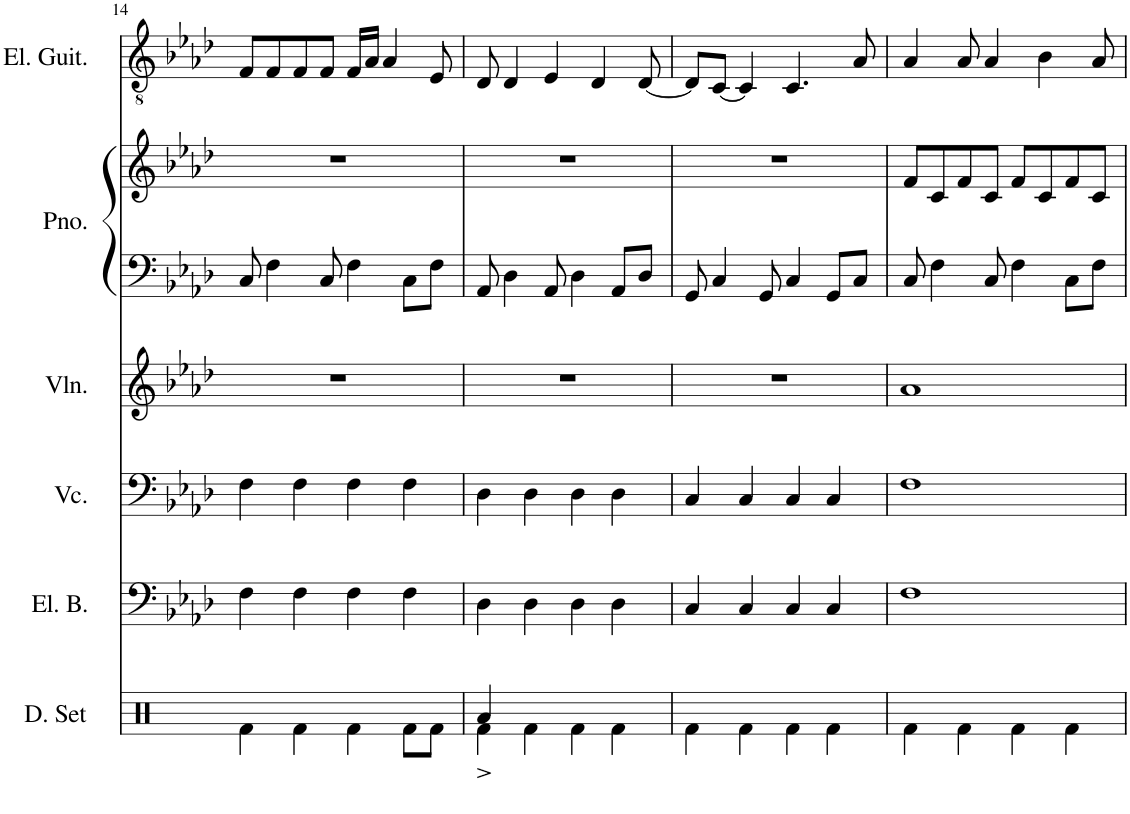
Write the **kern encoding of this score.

**kern	**kern	**kern	**kern	**kern	**kern	**kern
*part6	*part5	*part4	*part3	*part2	*part2	*part1
*staff7	*staff6	*staff5	*staff4	*staff3	*staff2	*staff1
*I"Drumset	*I"Electric Bass	*I"Violoncello	*I"Violin	*I"Piano	*	*I"Electric Guitar
*I'D. Set	*I'El. B.	*I'Vc.	*I'Vln.	*I'Pno.	*	*I'El. Guit.
!!LO:PB:g=z
*clefX	*clefF4	*clefF4	*clefG2	*clefF4	*clefG2	*clefGv2
*	*Trd7c12	*	*	*	*	*
*k[]	*k[b-e-a-d-]	*k[b-e-a-d-]	*k[b-e-a-d-]	*k[b-e-a-d-]	*k[b-e-a-d-]	*k[b-e-a-d-]
*M4/4	*M4/4	*M4/4	*M4/4	*M4/4	*M4/4	*M4/4
=14	=14	=14	=14	=14	=14	=14
*^	*	*	*	*	*	*
1ryy	4Rf\	4F\	4F\	1r	8C/	1r	8F/L
.	.	.	.	.	4F\	.	8F/
.	4Rf\	4F\	4F\	.	.	.	8F/
.	.	.	.	.	8C/	.	8F/J
.	4Rf\	4F\	4F\	.	4F\	.	16F/LL
.	.	.	.	.	.	.	16A-/JJ
.	.	.	.	.	.	.	4A-/
.	8Rf\L	4F\	4F\	.	8C\L	.	.
.	8Rf\J	.	.	.	8F\J	.	8E-/
=15	=15	=15	=15	=15	=15	=15	=15
4Rf\	4Ra/	4D-\	4D-\	1r	8AA-/	1r	8D-/
.	.	.	.	.	4D-\	.	4D-/
4ryy	4Rf\	4D-\	4D-\	.	.	.	.
.	.	.	.	.	8AA-/	.	4E-/
2ryy	4Rf\	4D-\	4D-\	.	4D-\	.	.
.	.	.	.	.	.	.	4D-/
.	4Rf\	4D-\	4D-\	.	8AA-/L	.	.
.	.	.	.	.	8D-/J	.	[8D-/
*v	*v	*	*	*	*	*	*
=16	=16	=16	=16	=16	=16	=16
4Rf\	4C/	4C/	1r	8GG/	1r	8D-/L]
.	.	.	.	4C/	.	[8C/J
4Rf\	4C/	4C/	.	.	.	4C/]
.	.	.	.	8GG/	.	.
4Rf\	4C/	4C/	.	4C/	.	4.C/
4Rf\	4C/	4C/	.	8GG/L	.	.
.	.	.	.	8C/J	.	8A-/
=17	=17	=17	=17	=17	=17	=17
4Rf\	1F	1F	1a-	8C/	8f/L	4A-/
.	.	.	.	4F\	8c/	.
4Rf\	.	.	.	.	8f/	8A-/
.	.	.	.	8C/	8c/J	4A-/
4Rf\	.	.	.	4F\	8f/L	.
.	.	.	.	.	8c/	4B-\
4Rf\	.	.	.	8C\L	8f/	.
.	.	.	.	8F\J	8c/J	8A-/
=	=	=	=	=	=	=
*-	*-	*-	*-	*-	*-	*-
